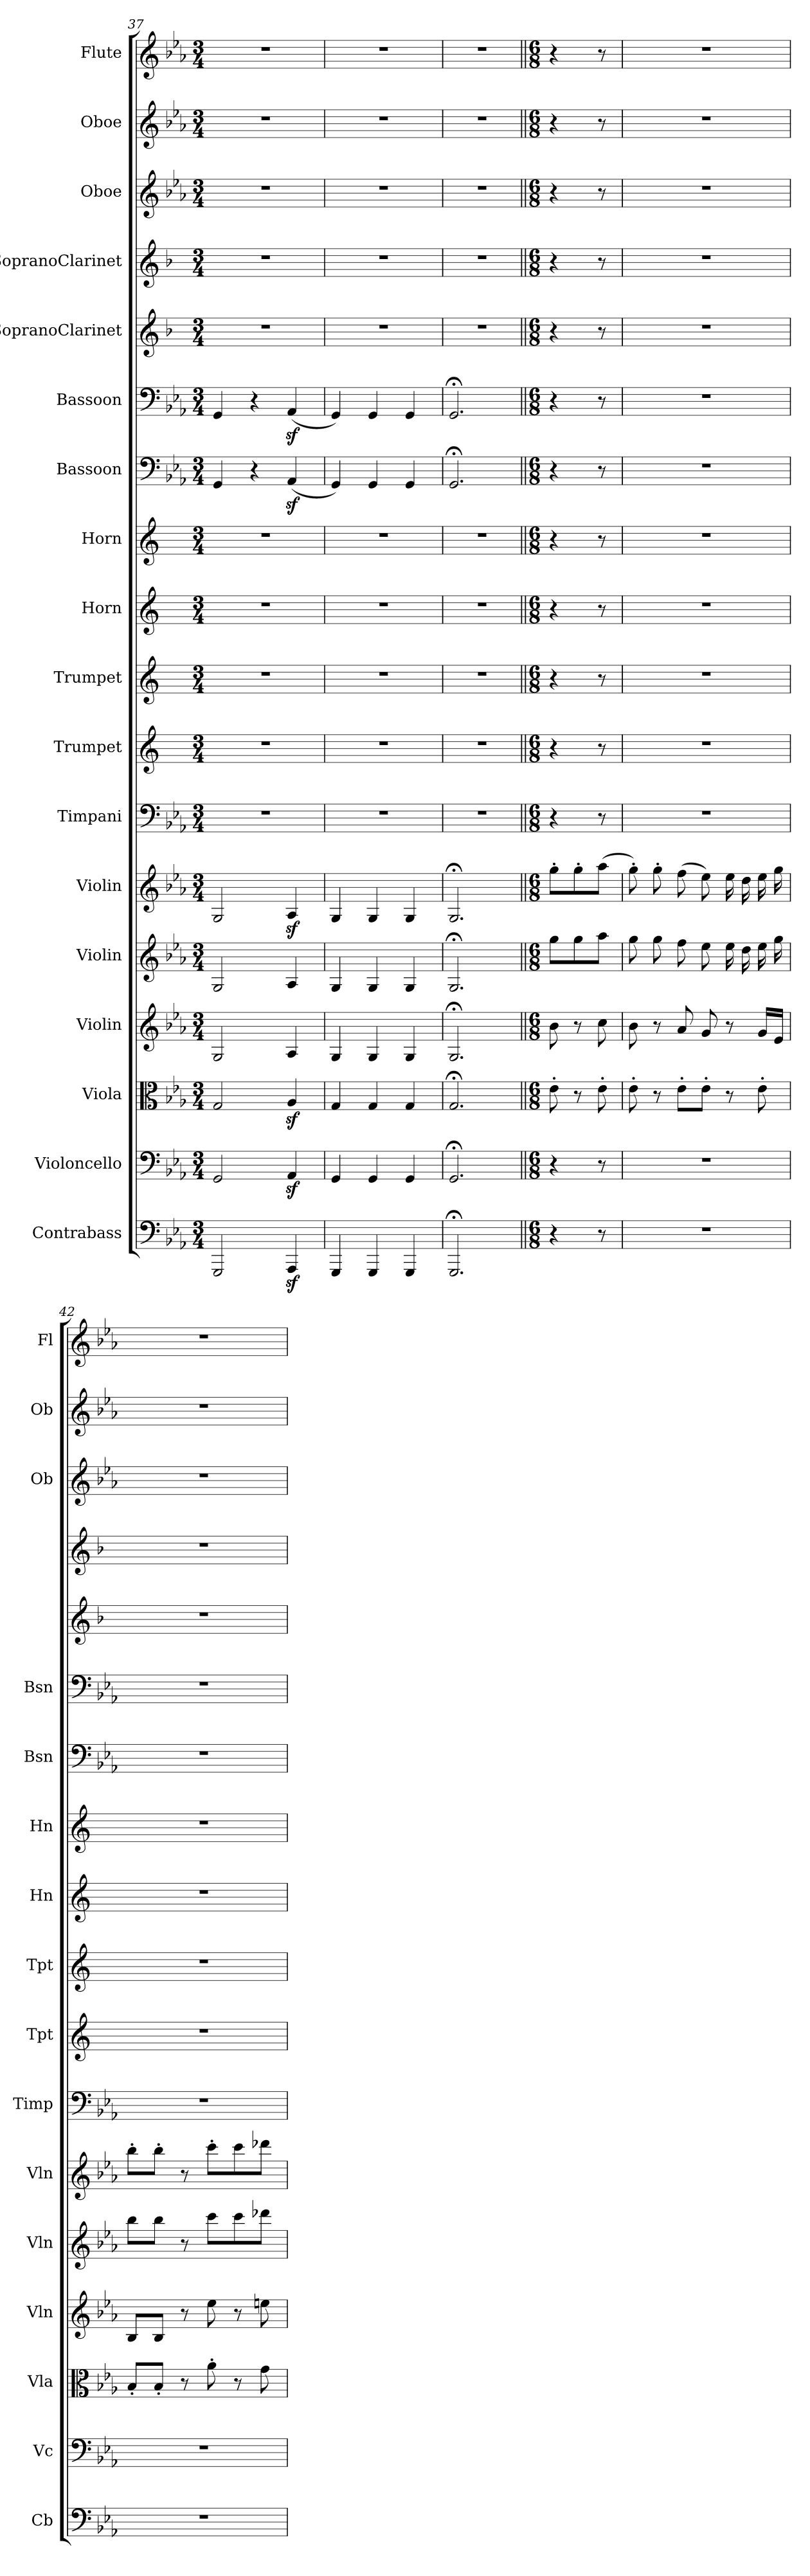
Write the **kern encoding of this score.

**kern	**kern	**kern	**kern	**kern	**kern	**kern	**kern	**kern	**kern	**kern	**kern	**kern	**kern	**kern	**kern	**kern	**kern
*part18	*part17	*part16	*part15	*part14	*part13	*part12	*part11	*part10	*part9	*part8	*part7	*part6	*part5	*part4	*part3	*part2	*part1
*staff18	*staff17	*staff16	*staff15	*staff14	*staff13	*staff12	*staff11	*staff10	*staff9	*staff8	*staff7	*staff6	*staff5	*staff4	*staff3	*staff2	*staff1
*I"Contrabass	*I"Violoncello	*I"Viola	*I"Violin	*I"Violin	*I"Violin	*I"Timpani	*I"Trumpet	*I"Trumpet	*I"Horn	*I"Horn	*I"Bassoon	*I"Bassoon	*I"SopranoClarinet	*I"SopranoClarinet	*I"Oboe	*I"Oboe	*I"Flute
*I'Cb	*I'Vc	*I'Vla	*I'Vln	*I'Vln	*I'Vln	*I'Timp	*I'Tpt	*I'Tpt	*I'Hn	*I'Hn	*I'Bsn	*I'Bsn	*	*	*I'Ob	*I'Ob	*I'Fl
*clefF4	*clefF4	*clefC3	*clefG2	*clefG2	*clefG2	*clefF4	*clefG2	*clefG2	*clefG2	*clefG2	*clefF4	*clefF4	*clefG2	*clefG2	*clefG2	*clefG2	*clefG2
*k[b-e-a-]	*k[b-e-a-]	*k[b-e-a-]	*k[b-e-a-]	*k[b-e-a-]	*k[b-e-a-]	*k[b-e-a-]	*k[]	*k[]	*k[]	*k[]	*k[b-e-a-]	*k[b-e-a-]	*k[b-]	*k[b-]	*k[b-e-a-]	*k[b-e-a-]	*k[b-e-a-]
*M3/4	*M3/4	*M3/4	*M3/4	*M3/4	*M3/4	*M3/4	*M3/4	*M3/4	*M3/4	*M3/4	*M3/4	*M3/4	*M3/4	*M3/4	*M3/4	*M3/4	*M3/4
=37	=37	=37	=37	=37	=37	=37	=37	=37	=37	=37	=37	=37	=37	=37	=37	=37	=37
2GGG/	2GG/	2G/	2G/	2G/	2G/	2.r	2.r	2.r	2.r	2.r	4GG/	4GG/	2.r	2.r	2.r	2.r	2.r
.	.	.	.	.	.	.	.	.	.	.	4r	4r	.	.	.	.	.
4AAA-z/	4AA-z/	4A-z/	4A-/	4A-/	4A-z/	.	.	.	.	.	(4AA-z/	(4AA-z/	.	.	.	.	.
=38	=38	=38	=38	=38	=38	=38	=38	=38	=38	=38	=38	=38	=38	=38	=38	=38	=38
4GGG/	4GG/	4G/	4G/	4G/	4G/	2.r	2.r	2.r	2.r	2.r	4GG/)	4GG/)	2.r	2.r	2.r	2.r	2.r
4GGG/	4GG/	4G/	4G/	4G/	4G/	.	.	.	.	.	4GG/	4GG/	.	.	.	.	.
4GGG/	4GG/	4G/	4G/	4G/	4G/	.	.	.	.	.	4GG/	4GG/	.	.	.	.	.
=39	=39	=39	=39	=39	=39	=39	=39	=39	=39	=39	=39	=39	=39	=39	=39	=39	=39
2.GGG;</	2.GG;</	2.G;</	2.G;</	2.G;</	2.G;</	2.r	2.r	2.r	2.r	2.r	2.GG;</	2.GG;</	2.r	2.r	2.r	2.r	2.r
=40||	=40||	=40||	=40||	=40||	=40||	=40||	=40||	=40||	=40||	=40||	=40||	=40||	=40||	=40||	=40||	=40||	=40||
*M6/8	*M6/8	*M6/8	*M6/8	*M6/8	*M6/8	*M6/8	*M6/8	*M6/8	*M6/8	*M6/8	*M6/8	*M6/8	*M6/8	*M6/8	*M6/8	*M6/8	*M6/8
4r	4r	8e-'\	8b-\	8gg\L	8gg'\L	4r	4r	4r	4r	4r	4r	4r	4r	4r	4r	4r	4r
.	.	8r	8r	8gg\	8gg'\	.	.	.	.	.	.	.	.	.	.	.	.
8r	8r	8e-'\	8cc\	8aa-\J	(8aa-\J	8r	8r	8r	8r	8r	8r	8r	8r	8r	8r	8r	8r
=41	=41	=41	=41	=41	=41	=41	=41	=41	=41	=41	=41	=41	=41	=41	=41	=41	=41
2.r	2.r	8e-'\	8b-\	8gg\	8gg'\)	2.r	2.r	2.r	2.r	2.r	2.r	2.r	2.r	2.r	2.r	2.r	2.r
.	.	8r	8r	8gg\	8gg'\	.	.	.	.	.	.	.	.	.	.	.	.
.	.	8e-'\L	8a-/	8ff\	(8ff\	.	.	.	.	.	.	.	.	.	.	.	.
.	.	8e-'\J	8g/	8ee-\	8ee-\)	.	.	.	.	.	.	.	.	.	.	.	.
.	.	8r	8r	16ee-\	16ee-\	.	.	.	.	.	.	.	.	.	.	.	.
.	.	.	.	16dd\	16dd\	.	.	.	.	.	.	.	.	.	.	.	.
.	.	8e-'\	16g/LL	16ee-\	16ee-\	.	.	.	.	.	.	.	.	.	.	.	.
.	.	.	16e-/JJ	16gg\	16gg\	.	.	.	.	.	.	.	.	.	.	.	.
=42	=42	=42	=42	=42	=42	=42	=42	=42	=42	=42	=42	=42	=42	=42	=42	=42	=42
2.r	2.r	8B-'/L	8B-/L	8bb-\L	8bb-'\L	2.r	2.r	2.r	2.r	2.r	2.r	2.r	2.r	2.r	2.r	2.r	2.r
.	.	8B-'/J	8B-/J	8bb-\J	8bb-'\J	.	.	.	.	.	.	.	.	.	.	.	.
.	.	8r	8r	8r	8r	.	.	.	.	.	.	.	.	.	.	.	.
.	.	8a-'\	8ee-\	8ccc\L	8ccc'\L	.	.	.	.	.	.	.	.	.	.	.	.
.	.	8r	8r	8ccc\	8ccc\	.	.	.	.	.	.	.	.	.	.	.	.
.	.	8g\	8een\	8ddd-X\J	8ddd-X\J	.	.	.	.	.	.	.	.	.	.	.	.
=	=	=	=	=	=	=	=	=	=	=	=	=	=	=	=	=	=
*-	*-	*-	*-	*-	*-	*-	*-	*-	*-	*-	*-	*-	*-	*-	*-	*-	*-
